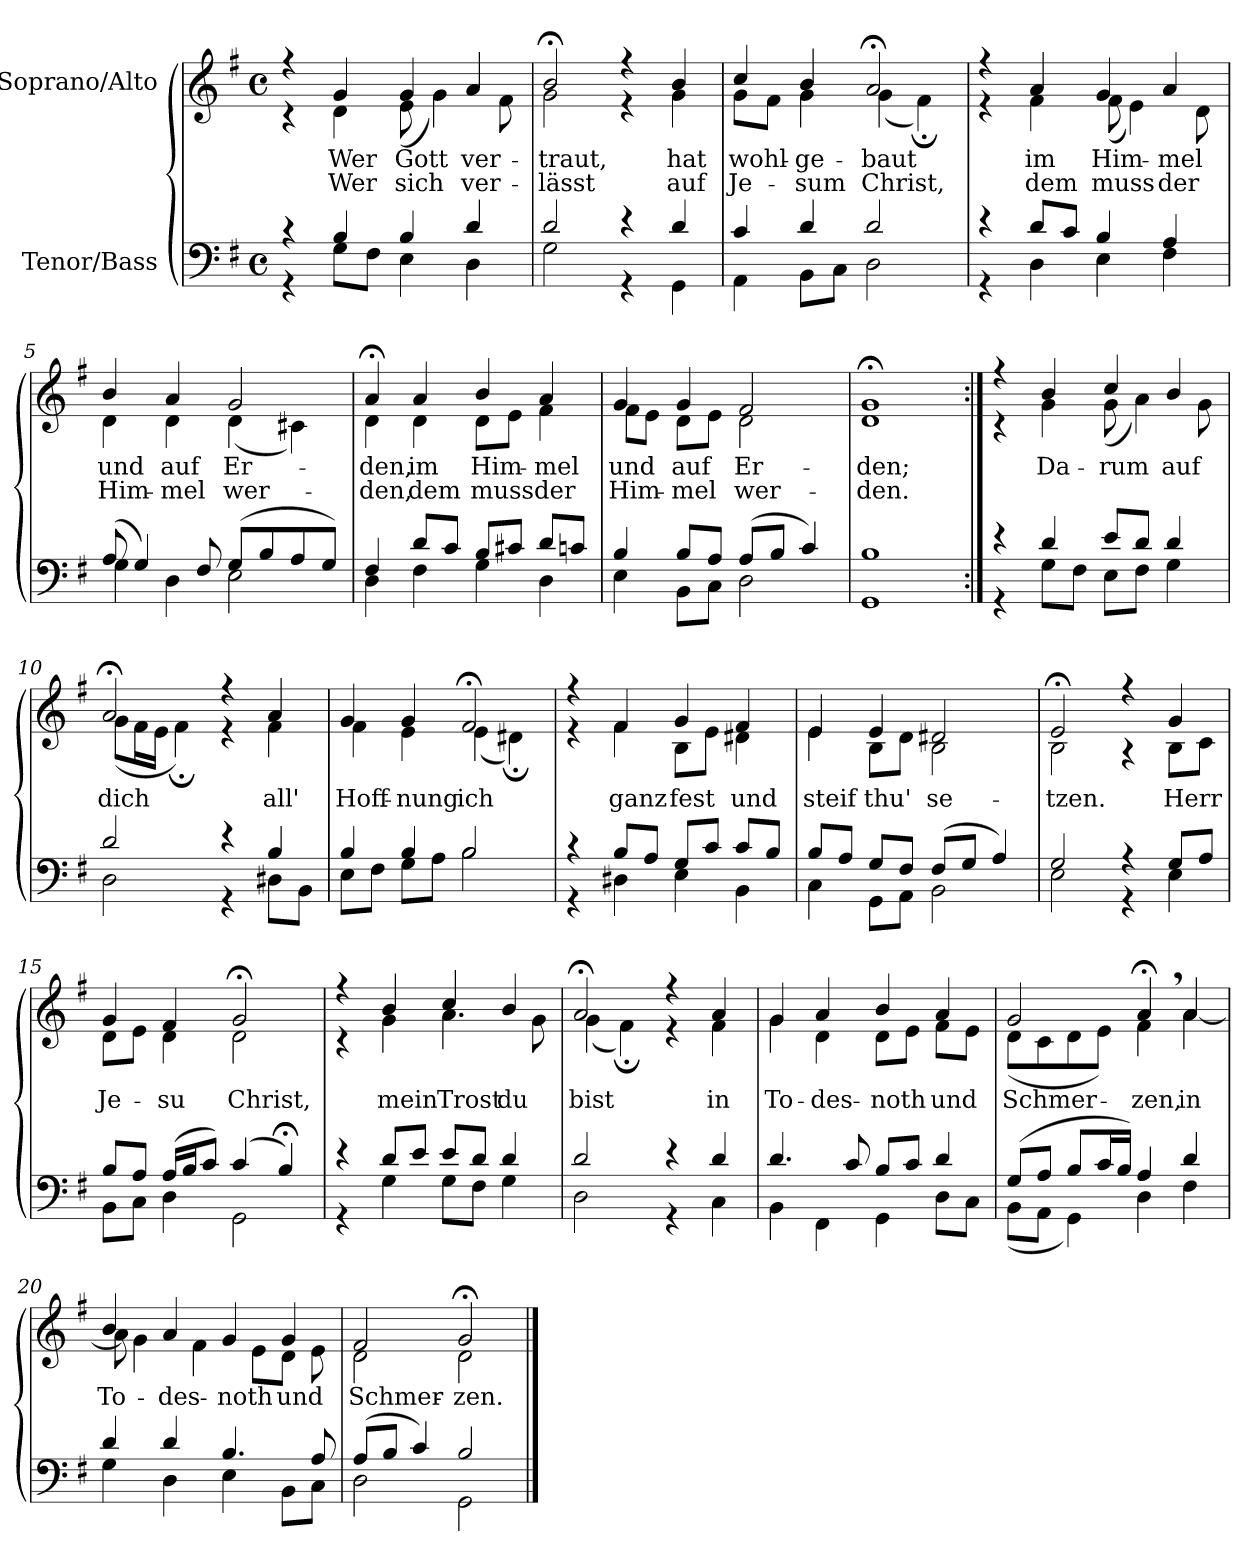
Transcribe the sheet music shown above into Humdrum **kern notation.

**kern	**kern	**text	**text
*part2	*part1	*part1	*part1
*staff2	*staff1	*staff1	*staff1
*I"Tenor/Bass	*I"Soprano/Alto	*	*
*clefF4	*clefG2	*	*
*k[f#]	*k[f#]	*	*
*M4/4	*M4/4	*	*
*met(c)	*met(c)	*	*
=1	=1	=1	=1
*^	*^	*	*
4r	4r	4r	4r	.	.
!	!	!	!	!LO:LY:b	!LO:LY:b
4B/	8G\L	4g/	4d\	Wer	Wer
.	8F#\J	.	.	.	.
!	!	!	!	!LO:LY:b	!LO:LY:b
4B/	4E\	4g/	(8e\	Gott	sich
.	.	.	4g\)	.	.
!	!	!	!	!LO:LY:b	!LO:LY:b
4d/	4D\	4a/	.	ver-	ver-
.	.	.	8f#\	.	.
=2	=2	=2	=2	=2	=2
!	!	!	!	!LO:LY:b	!LO:LY:b
2d/	2G\	2b;</	2g\	-traut,	-lässt
4r	4r	4r	4r	.	.
!	!	!	!	!LO:LY:b	!LO:LY:b
4d/	4GG\	4b/	4g\	hat	auf
=3	=3	=3	=3	=3	=3
!	!	!	!	!LO:LY:b	!LO:LY:b
4c/	4AA\	4cc/	8g\L	wohl-	Je-
.	.	.	8f#\J	.	.
!	!	!	!	!LO:LY:b	!LO:LY:b
4d/	8BB\L	4b/	4g\	-ge-	-sum
.	8C\J	.	.	.	.
!	!	!	!	!LO:LY:b	!LO:LY:b
2d/	2D\	2a;</	(4g\	-baut	Christ,
.	.	.	4f#;\)	.	.
=4	=4	=4	=4	=4	=4
4r	4r	4r	4r	.	.
!	!	!	!	!LO:LY:b	!LO:LY:b
8d/L	4D\	4a/	4f#\	im	dem
8c/J	.	.	.	.	.
!	!	!	!	!LO:LY:b	!LO:LY:b
4B/	4E\	4g/	(8f#\	Him-	muss
.	.	.	4e\)	.	.
!	!	!	!	!LO:LY:b	!LO:LY:b
4A/	4F#\	4a/	.	-mel	der
.	.	.	8d\	.	.
=5	=5	=5	=5	=5	=5
!	!	!	!	!LO:LY:b	!LO:LY:b
(8A/	4G\	4b/	4d\	und	Him-
4G/)	.	.	.	.	.
!	!	!	!	!LO:LY:b	!LO:LY:b
.	4D\	4a/	4d\	auf	-mel
8F#/	.	.	.	.	.
!	!	!	!	!LO:LY:b	!LO:LY:b
(8G/L	2E\	2g/	(4d\	Er-	wer-
8B/	.	.	.	.	.
8A/	.	.	4c#X\)	.	.
8G/J)	.	.	.	.	.
!!LO:LB:g=z	!!
=6	=6	=6	=6	=6	=6
!	!	!	!	!LO:LY:b	!LO:LY:b
4F#/	4D\	4a;</	4d\	-den,	-den,
!	!	!	!	!LO:LY:b	!LO:LY:b
8d/L	4F#\	4a/	4d\	im	dem
8c/J	.	.	.	.	.
!	!	!	!	!LO:LY:b	!LO:LY:b
8B/L	4G\	4b/	8d\L	Him-	muss
8c#X/J	.	.	8e\J	.	.
!	!	!	!	!LO:LY:b	!LO:LY:b
8d/L	4D\	4a/	4f#\	-mel	der
8cn/J	.	.	.	.	.
=7	=7	=7	=7	=7	=7
!	!	!	!	!LO:LY:b	!LO:LY:b
4B/	4E\	4g/	8f#\L	und	Him-
.	.	.	8e\J	.	.
!	!	!	!	!LO:LY:b	!LO:LY:b
8B/L	8BB\L	4g/	8d\L	auf	-mel
8A/J	8C\J	.	8e\J	.	.
!	!	!	!	!LO:LY:b	!LO:LY:b
(8A/L	2D\	2f#/	2d\	Er-	wer-
8B/J	.	.	.	.	.
4c/)	.	.	.	.	.
=8	=8	=8	=8	=8	=8
!	!	!	!	!LO:LY:b	!LO:LY:b
1B	1GG	1g;<	1d	-den;	-den.
=9:|!	=9:|!	=9:|!	=9:|!	=9:|!	=9:|!
4r	4r	4r	4r	.	.
!	!	!	!	!LO:LY:b	!
4d/	8G\L	4b/	4g\	Da-	.
.	8F#\J	.	.	.	.
!	!	!	!	!LO:LY:b	!
8e/L	8E\L	4cc/	(8g\	-rum	.
8d/J	8F#\J	.	4a\)	.	.
!	!	!	!	!LO:LY:b	!
4d/	4G\	4b/	.	auf	.
.	.	.	8g\	.	.
=10	=10	=10	=10	=10	=10
!	!	!	!	!LO:LY:b	!
2d/	2D\	2a;</	(8g\L	dich	.
.	.	.	16f#\L	.	.
.	.	.	16e\JJ	.	.
.	.	.	4f#;\)	.	.
4r	4r	4r	4r	.	.
!	!	!	!	!LO:LY:b	!
4B/	8D#X\L	4a/	4f#\	all'	.
.	8BB\J	.	.	.	.
=11	=11	=11	=11	=11	=11
!	!	!	!	!LO:LY:b	!
4B/	8E\L	4g/	4f#\	Hoff-	.
.	8F#\J	.	.	.	.
!	!	!	!	!LO:LY:b	!
4B/	8G\L	4g/	4e\	-nung	.
.	8A\J	.	.	.	.
!	!	!	!	!LO:LY:b	!
2B/	2B\	2f#;</	(4e\	ich	.
.	.	.	4d#X;\)	.	.
!!LO:LB:g=z	!!
=12	=12	=12	=12	=12	=12
4r	4r	4r	4r	.	.
!	!	!	!	!LO:LY:b	!
8B/L	4D#X\	4f#/	4f#\	ganz	.
8A/J	.	.	.	.	.
!	!	!	!	!LO:LY:b	!
8G/L	4E\	4g/	8B\L	fest	.
8c/J	.	.	8e\J	.	.
!	!	!	!	!LO:LY:b	!
8c/L	4BB\	4f#/	4d#X\	und	.
8B/J	.	.	.	.	.
=13	=13	=13	=13	=13	=13
!	!	!	!	!LO:LY:b	!
8B/L	4C\	4e/	4e\	steif	.
8A/J	.	.	.	.	.
!	!	!	!	!LO:LY:b	!
8G/L	8GG\L	4e/	8B\L	thu'	.
8F#/J	8AA\J	.	8d\J	.	.
!	!	!	!	!LO:LY:b	!
(8F#/L	2BB\	2d#X/	2B\	se-	.
8G/J	.	.	.	.	.
4A/)	.	.	.	.	.
=14	=14	=14	=14	=14	=14
!	!	!	!	!LO:LY:b	!
2G/	2E\	2e;</	2B\	-tzen.	.
4r	4r	4r	4r	.	.
!	!	!	!	!LO:LY:b	!
8G/L	4E\	4g/	8B\L	Herr	.
8A/J	.	.	8c\J	.	.
=15	=15	=15	=15	=15	=15
!	!	!	!	!LO:LY:b	!
8B/L	8BB\L	4g/	8d\L	Je-	.
8A/J	8C\J	.	8e\J	.	.
!	!	!	!	!LO:LY:b	!
(16A/LL	4D\	4f#/	4d\	-su	.
16B/J	.	.	.	.	.
8c/J)	.	.	.	.	.
!	!	!	!	!LO:LY:b	!
(4c/	2GG\	2g;</	2d\	Christ,	.
4B;</)	.	.	.	.	.
=16	=16	=16	=16	=16	=16
4r	4r	4r	4r	.	.
!	!	!	!	!LO:LY:b	!
8d/L	4G\	4b/	4g\	mein	.
8e/J	.	.	.	.	.
!	!	!	!	!LO:LY:b	!
8e/L	8G\L	4cc/	4.a\	Trost	.
8d/J	8F#\J	.	.	.	.
!	!	!	!	!LO:LY:b	!
4d/	4G\	4b/	.	du	.
.	.	.	8g\	.	.
!!LO:LB:g=z	!!
=17	=17	=17	=17	=17	=17
!	!	!	!	!LO:LY:b	!
2d/	2D\	2a;</	(4g\	bist	.
.	.	.	4f#;\)	.	.
4r	4r	4r	4r	.	.
!	!	!	!	!LO:LY:b	!
4d/	4C\	4a/	4f#\	in	.
=18	=18	=18	=18	=18	=18
!	!	!	!	!LO:LY:b	!
4.d/	4BB\	4g/	4g\	To-	.
!	!	!	!	!LO:LY:b	!
.	4FF#\	4a/	4d\	-des-	.
8c/	.	.	.	.	.
!	!	!	!	!LO:LY:b	!
8B/L	4GG\	4b/	8d\L	-noth	.
8c/J	.	.	8e\J	.	.
!	!	!	!	!LO:LY:b	!
4d/	8D\L	4a/	8f#\L	und	.
.	8C\J	.	8e\J	.	.
=19	=19	=19	=19	=19	=19
!	!	!	!	!LO:LY:b	!
(8G/L	(8BB\L	2g/	(8d\L	Schmer-	.
8A/J	8AA\J	.	8c\	.	.
8B/L	4GG\)	.	8d\	.	.
16c/L	.	.	8e\J)	.	.
16B/JJ)	.	.	.	.	.
!	!	!	!	!LO:LY:b	!
4A/	4D\	4a;<,/	4f#\	-zen,	.
!	!	!	!	!LO:LY:b	!
4d/	4F#\	4a/	[4a\	in	.
=20	=20	=20	=20	=20	=20
!	!	!	!	!LO:LY:b	!
4d/	4G\	4b/	8a\]	To-	.
.	.	.	4g\	.	.
!	!	!	!	!LO:LY:b	!
4d/	4D\	4a/	.	-des-	.
.	.	.	4f#\	.	.
!	!	!	!	!LO:LY:b	!
4.B/	4E\	4g/	.	-noth	.
.	.	.	8e\L	.	.
!	!	!	!	!LO:LY:b	!
.	8BB\L	4g/	8d\J	und	.
8A/	8C\J	.	8e\	.	.
=21	=21	=21	=21	=21	=21
!	!	!	!	!LO:LY:b	!
(8A/L	2D\	2f#/	2d\	Schmer-	.
8B/J	.	.	.	.	.
4c/)	.	.	.	.	.
!	!	!	!	!LO:LY:b	!
2B/	2GG\	2g;</	2d\	-zen.	.
*v	*v	*	*	*	*
*	*v	*v	*	*
==	==	==	==
*-	*-	*-	*-
